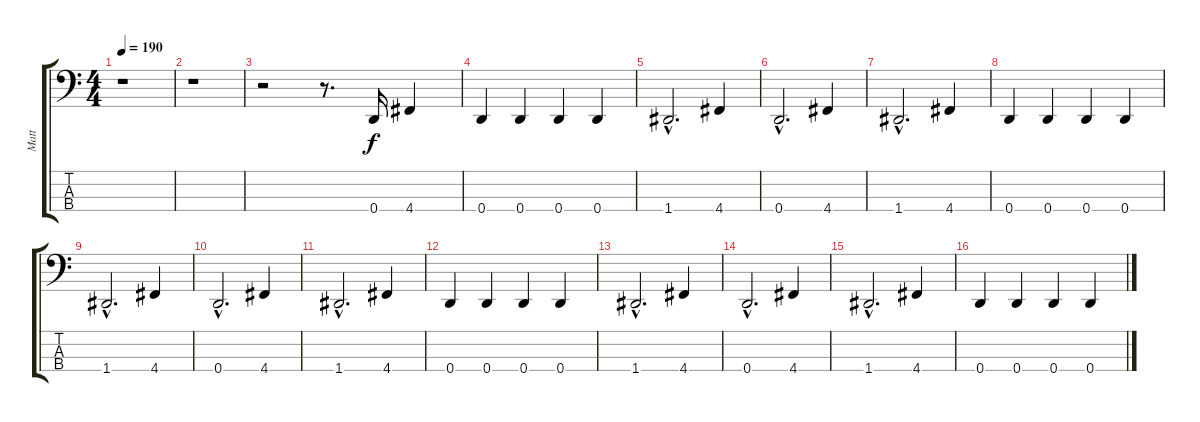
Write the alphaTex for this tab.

\track ("Matt" "Matt") {instrument electricbasspick}
\staff {score tabs}
\tuning (G2 D2 A1 D1) {hide}
\ts (4 4)
\tempo 190
\clef f4
\ks c
r.1{dy f instrument electricbasspick} |
r.1 |
r.2 r.8{d} 0.4.16 4.4.4 |
0.4.4 0.4.4 0.4.4 0.4.4 |
1.4{hac}.2{d} 4.4.4 |
0.4{hac}.2{d} 4.4.4 |
1.4{hac}.2{d} 4.4.4 |
0.4.4 0.4.4 0.4.4 0.4.4 |
1.4{hac}.2{d} 4.4.4 |
0.4{hac}.2{d} 4.4.4 |
1.4{hac}.2{d} 4.4.4 |
0.4.4 0.4.4 0.4.4 0.4.4 |
1.4{hac}.2{d} 4.4.4 |
0.4{hac}.2{d} 4.4.4 |
1.4{hac}.2{d} 4.4.4 |
0.4.4 0.4.4 0.4.4 0.4.4
